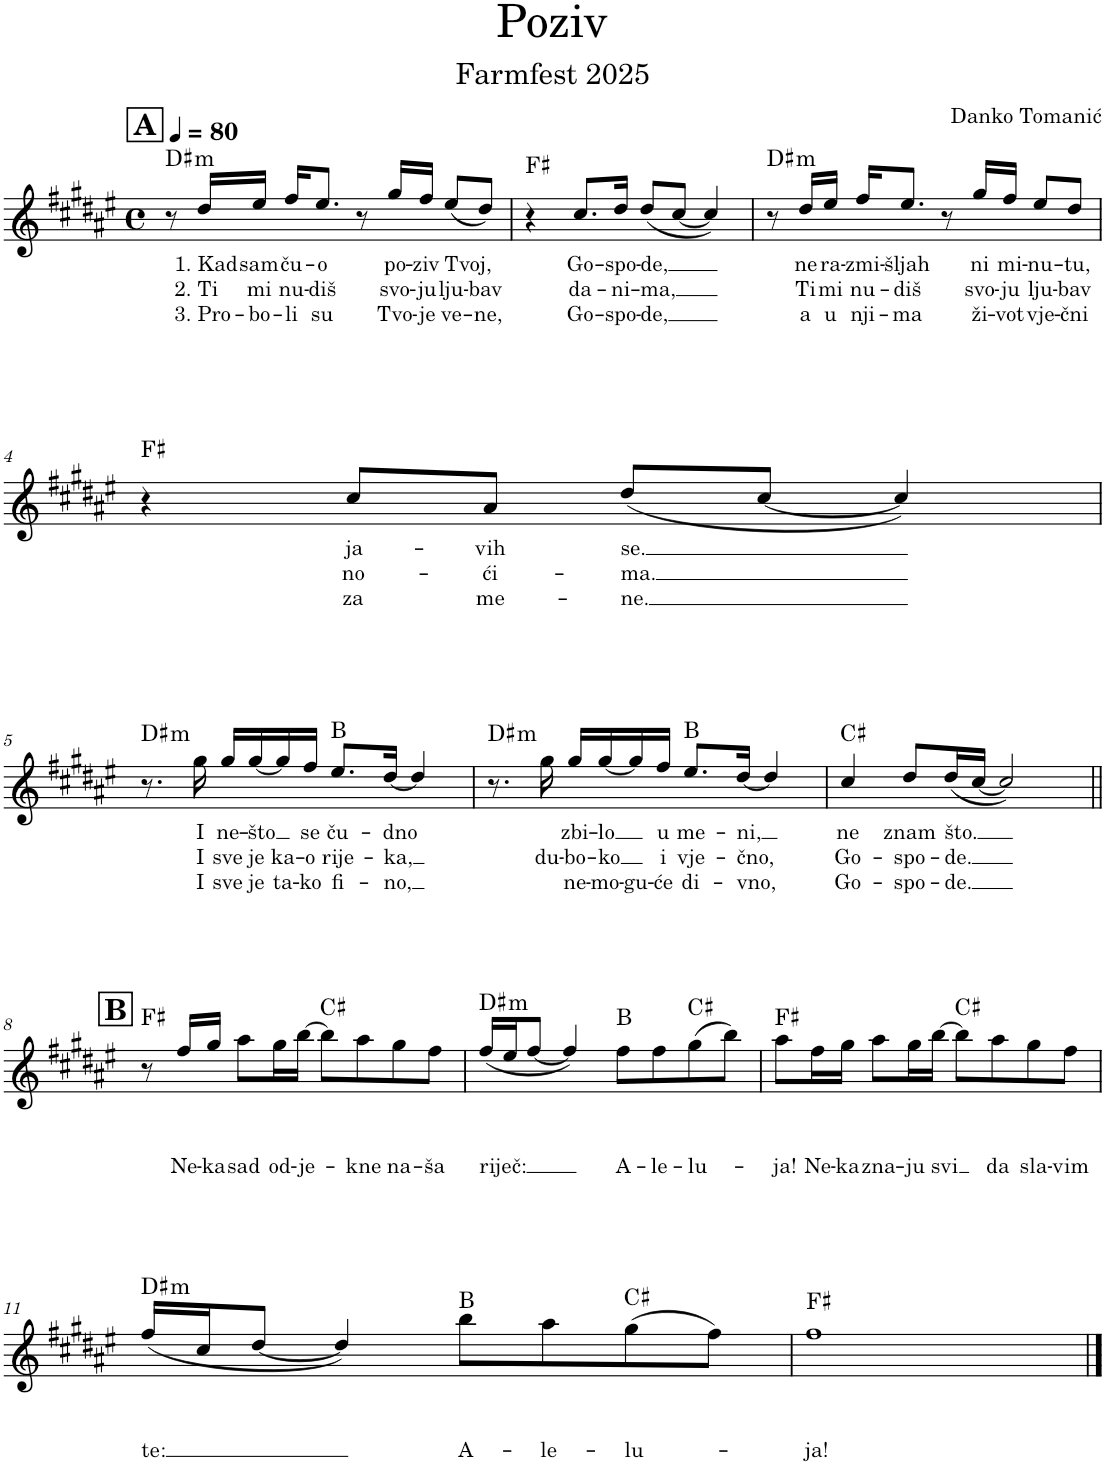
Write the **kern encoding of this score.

**kern	**text	**text	**text	**harte
*part1	*part1	*part1	*part1	*part1
*staff1	*staff1	*staff1	*staff1	*
*I"Voice	*	*	*	*
*I'Vo.	*	*	*	*
*clefG2	*	*	*	*
*k[f#c#g#d#a#e#]	*	*	*	*
*M4/4	*	*	*	*
*met(c)	*	*	*	*
*MM80	*	*	*	*
!!LO:REH:place=s1:a:B:cj:fs=14:t=A
=1	=1	=1	=1	=1
!	!	!	!	!LO:H:kt=m
8r	.	.	.	D#:min
!	!LO:LY:b	!LO:LY:b	!LO:LY:b	!
16dd#/LL	1. Kad	2. Ti	3. Pro-	.
!	!LO:LY:b	!LO:LY:b	!LO:LY:b	!
16ee#/JJ	sam	mi	-bo-	.
!	!LO:LY:b	!LO:LY:b	!LO:LY:b	!
16ff#/KL	ču-	nu-	-li	.
!	!LO:LY:b	!LO:LY:b	!LO:LY:b	!
8.ee#/J	-o	-diš	su	.
8r	.	.	.	.
!	!LO:LY:b	!LO:LY:b	!LO:LY:b	!
16gg#/LL	po-	svo-	Tvo-	.
!	!LO:LY:b	!LO:LY:b	!LO:LY:b	!
16ff#/JJ	-ziv	-ju	-je	.
!	!LO:LY:b	!LO:LY:b	!LO:LY:b	!
(8ee#/L	Tvoj,	lju-	ve-	.
!	!	!LO:LY:b	!LO:LY:b	!
8dd#/J)	.	-bav	-ne,	.
=2	=2	=2	=2	=2
4r	.	.	.	F#:maj
!	!LO:LY:b	!LO:LY:b	!LO:LY:b	!
8.cc#/L	Go-	da-	Go-	.
!	!LO:LY:b	!LO:LY:b	!LO:LY:b	!
16dd#/Jk	-spo-	-ni-	-spo-	.
!	!LO:LY:b	!LO:LY:b	!LO:LY:b	!
(8dd#/L	-de,	-ma,	-de,	.
[8cc#/J	.	.	.	.
4cc#/])	.	.	.	.
=3	=3	=3	=3	=3
!	!	!	!	!LO:H:kt=m
8r	.	.	.	D#:min
!	!LO:LY:b	!LO:LY:b	!LO:LY:b	!
16dd#/LL	ne	Ti	a	.
!	!LO:LY:b	!LO:LY:b	!LO:LY:b	!
16ee#/JJ	ra-	mi	u	.
!	!LO:LY:b	!LO:LY:b	!LO:LY:b	!
16ff#/KL	-zmi-	nu-	nji-	.
!	!LO:LY:b	!LO:LY:b	!LO:LY:b	!
8.ee#/J	-šljah	-diš	-ma	.
8r	.	.	.	.
!	!LO:LY:b	!LO:LY:b	!LO:LY:b	!
16gg#/LL	ni	svo-	ži-	.
!	!LO:LY:b	!LO:LY:b	!LO:LY:b	!
16ff#/JJ	mi-	-ju	-vot	.
!	!LO:LY:b	!LO:LY:b	!LO:LY:b	!
8ee#/L	-nu-	lju-	vje-	.
!	!LO:LY:b	!LO:LY:b	!LO:LY:b	!
8dd#/J	-tu,	-bav	-čni	.
!!LO:LB:g=z
=4	=4	=4	=4	=4
4r	.	.	.	F#:maj
!	!LO:LY:b	!LO:LY:b	!LO:LY:b	!
8cc#/L	ja-	no-	za	.
!	!LO:LY:b	!LO:LY:b	!LO:LY:b	!
8a#/J	-vih	-ći-	me-	.
!	!LO:LY:b	!LO:LY:b	!LO:LY:b	!
(8dd#/L	se.	-ma.	-ne.	.
[8cc#/J	.	.	.	.
4cc#/])	.	.	.	.
!!LO:LB:g=z
=5	=5	=5	=5	=5
!	!	!	!	!LO:H:kt=m
8.r	.	.	.	D#:min
!	!LO:LY:b	!LO:LY:b	!LO:LY:b	!
16gg#\	I	I	I	.
!	!LO:LY:b	!LO:LY:b	!LO:LY:b	!
16gg#/LL	ne-	sve	sve	.
!	!LO:LY:b	!LO:LY:b	!LO:LY:b	!
[16gg#/	-što	je	je	.
!	!	!LO:LY:b	!LO:LY:b	!
16gg#/]	.	ka-	ta-	.
!	!LO:LY:b	!LO:LY:b	!LO:LY:b	!
16ff#/JJ	se	-o	-ko	.
!	!LO:LY:b	!LO:LY:b	!LO:LY:b	!
8.ee#/L	ču-	rije-	fi-	B:maj
!	!LO:LY:b	!LO:LY:b	!LO:LY:b	!
[16dd#/Jk	-dno	-ka,	-no,	.
4dd#/]	.	.	.	.
=6	=6	=6	=6	=6
!	!	!	!	!LO:H:kt=m
8.r	.	.	.	D#:min
!	!	!LO:LY:b	!	!
16gg#\	.	du-	.	.
!	!LO:LY:b	!LO:LY:b	!LO:LY:b	!
16gg#/LL	zbi-	-bo-	ne-	.
!	!LO:LY:b	!LO:LY:b	!LO:LY:b	!
[16gg#/	-lo	-ko	-mo-	.
!	!	!	!LO:LY:b	!
16gg#/]	.	.	-gu-	.
!	!LO:LY:b	!LO:LY:b	!LO:LY:b	!
16ff#/JJ	u	i	-će	.
!	!LO:LY:b	!LO:LY:b	!LO:LY:b	!
8.ee#/L	me-	vje-	di-	B:maj
!	!LO:LY:b	!LO:LY:b	!LO:LY:b	!
[16dd#/Jk	-ni,	-čno,	-vno,	.
4dd#/]	.	.	.	.
=7	=7	=7	=7	=7
!	!LO:LY:b	!LO:LY:b	!LO:LY:b	!
4cc#/	ne	Go-	Go-	C#:maj
!	!LO:LY:b	!LO:LY:b	!LO:LY:b	!
8dd#/L	znam	-spo-	-spo-	.
!	!LO:LY:b	!LO:LY:b	!LO:LY:b	!
(16dd#/L	što.	-de.	-de.	.
[16cc#/JJ	.	.	.	.
2cc#/])	.	.	.	.
!!LO:LB:g=z
!!LO:REH:place=s1:a:B:cj:fs=14:t=B
=8||	=8||	=8||	=8||	=8||
8r	.	.	.	F#:maj
!	!	!	!LO:LY:b	!
16ff#/LL	.	.	Ne-	.
!	!	!	!LO:LY:b	!
16gg#/JJ	.	.	-ka	.
!	!	!	!LO:LY:b	!
8aa#\L	.	.	sad	.
!	!	!	!LO:LY:b	!
16gg#\L	.	.	od-	.
!	!	!	!LO:LY:b	!
[16bb\JJ	.	.	-je-	.
8bb\L]	.	.	.	C#:maj
!	!	!	!LO:LY:b	!
8aa#\	.	.	-kne	.
!	!	!	!LO:LY:b	!
8gg#\	.	.	na-	.
!	!	!	!LO:LY:b	!
8ff#\J	.	.	-ša	.
=9	=9	=9	=9	=9
!	!	!	!LO:LY:b	!LO:H:kt=m
(16ff#/LL	.	.	riječ:	D#:min
16ee#/J	.	.	.	.
[8ff#/J	.	.	.	.
4ff#/])	.	.	.	.
!	!	!	!LO:LY:b	!
8ff#\L	.	.	A-	B:maj
!	!	!	!LO:LY:b	!
8ff#\	.	.	-le-	.
!	!	!	!LO:LY:b	!
(8gg#\	.	.	-lu-	C#:maj
8bb\J)	.	.	.	.
=10	=10	=10	=10	=10
!	!	!	!LO:LY:b	!
8aa#\L	.	.	-ja!	F#:maj
!	!	!	!LO:LY:b	!
16ff#\L	.	.	Ne-	.
!	!	!	!LO:LY:b	!
16gg#\JJ	.	.	-ka	.
!	!	!	!LO:LY:b	!
8aa#\L	.	.	zna-	.
!	!	!	!LO:LY:b	!
16gg#\L	.	.	-ju	.
!	!	!	!LO:LY:b	!
[16bb\JJ	.	.	svi	.
8bb\L]	.	.	.	C#:maj
!	!	!	!LO:LY:b	!
8aa#\	.	.	da	.
!	!	!	!LO:LY:b	!
8gg#\	.	.	sla-	.
!	!	!	!LO:LY:b	!
8ff#\J	.	.	-vim	.
!!LO:LB:g=z
=11	=11	=11	=11	=11
!	!	!	!LO:LY:b	!LO:H:kt=m
(16ff#/LL	.	.	te:	D#:min
16cc#/J	.	.	.	.
[8dd#/J	.	.	.	.
4dd#/])	.	.	.	.
!	!	!	!LO:LY:b	!
8bb\L	.	.	A-	B:maj
!	!	!	!LO:LY:b	!
8aa#\	.	.	-le-	.
!	!	!	!LO:LY:b	!
(8gg#\	.	.	-lu-	C#:maj
8ff#\J)	.	.	.	.
=12	=12	=12	=12	=12
!	!	!	!LO:LY:b	!
1ff#	.	.	-ja!	F#:maj
==	==	==	==	==
*-	*-	*-	*-	*-
